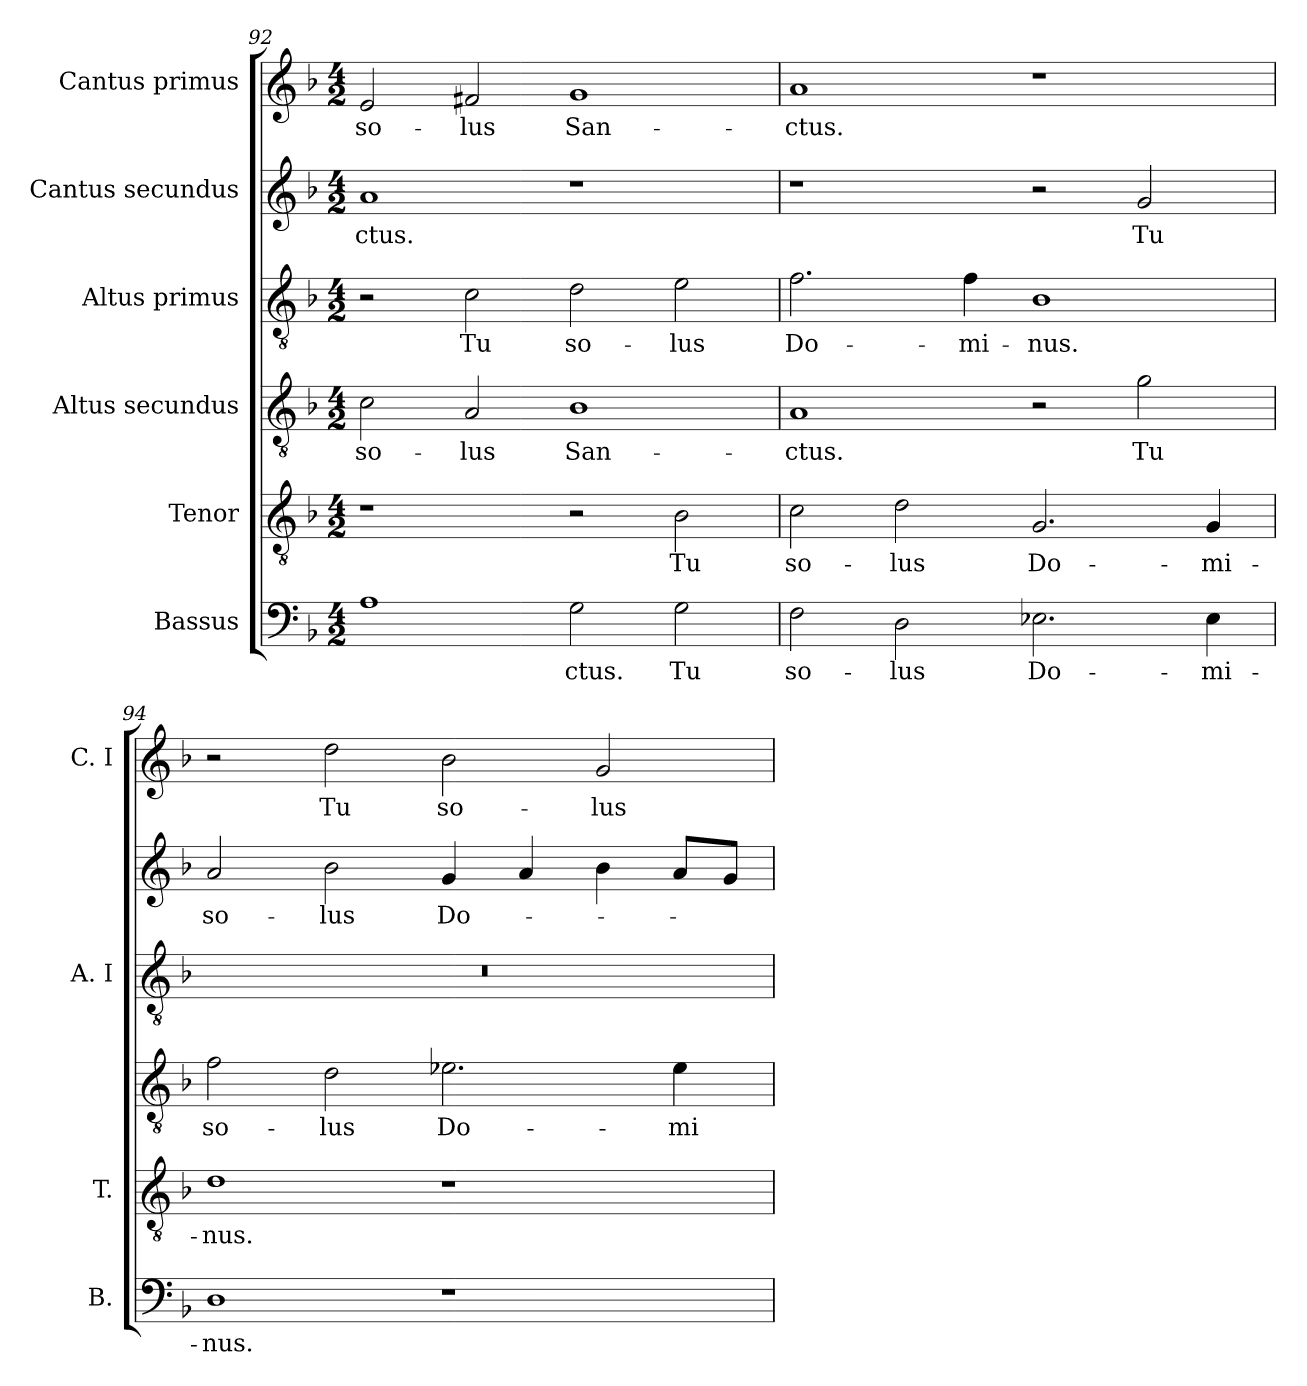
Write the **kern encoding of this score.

**kern	**text	**kern	**text	**kern	**text	**kern	**text	**kern	**text	**kern	**text
*part6	*part6	*part5	*part5	*part4	*part4	*part3	*part3	*part2	*part2	*part1	*part1
*staff6	*staff6	*staff5	*staff5	*staff4	*staff4	*staff3	*staff3	*staff2	*staff2	*staff1	*staff1
*I"Bassus	*	*I"Tenor	*	*I"Altus secundus	*	*I"Altus primus	*	*I"Cantus secundus	*	*I"Cantus primus	*
*I'B.	*	*I'T.	*	*	*	*I'A. I	*	*	*	*I'C. I	*
*clefF4	*	*clefGv2	*	*clefGv2	*	*clefGv2	*	*clefG2	*	*clefG2	*
*	*	*ITrd7c12	*	*ITrd7c12	*	*ITrd7c12	*	*	*	*	*
*k[b-]	*	*k[b-]	*	*k[b-]	*	*k[b-]	*	*k[b-]	*	*k[b-]	*
*d:	*	*d:	*	*d:	*	*d:	*	*d:	*	*d:	*
*M4/2	*	*M4/2	*	*M4/2	*	*M4/2	*	*M4/2	*	*M4/2	*
=92	=92	=92	=92	=92	=92	=92	=92	=92	=92	=92	=92
!	!	!	!	!	!LO:LY:b:color=#000000	!	!	!	!	!	!
!	!	!	!	!	!	!	!	!	!LO:LY:b:color=#000000	!	!
!	!	!	!	!	!	!	!	!	!	!	!LO:LY:b:color=#000000
1Ai	.	1r	.	2Ci\	so-	2r	.	1ai	-ctus.	2ei/	so-
!	!	!	!	!	!LO:LY:b:color=#000000	!	!	!	!	!	!
!	!	!	!	!	!	!	!LO:LY:b:color=#000000	!	!	!	!
!	!	!	!	!	!	!	!	!	!	!	!LO:LY:b:color=#000000
.	.	.	.	2AAi/	-lus	2Ci\	Tu	.	.	2f#Xi/	-lus
!	!LO:LY:b:color=#000000	!	!	!	!	!	!	!	!	!	!
!	!	!	!	!	!LO:LY:b:color=#000000	!	!	!	!	!	!
!	!	!	!	!	!	!	!LO:LY:b:color=#000000	!	!	!	!
!	!	!	!	!	!	!	!	!	!	!	!LO:LY:b:color=#000000
2Gi\	-ctus.	2r	.	1BB-i	San-	2Di\	so-	1r	.	1gi	San-
!	!LO:LY:b:color=#000000	!	!	!	!	!	!	!	!	!	!
!	!	!	!LO:LY:b:color=#000000	!	!	!	!	!	!	!	!
!	!	!	!	!	!	!	!LO:LY:b:color=#000000	!	!	!	!
2Gi\	Tu	2BB-i\	Tu	.	.	2Ei\	-lus	.	.	.	.
=93	=93	=93	=93	=93	=93	=93	=93	=93	=93	=93	=93
!	!LO:LY:b:color=#000000	!	!	!	!	!	!	!	!	!	!
!	!	!	!LO:LY:b:color=#000000	!	!	!	!	!	!	!	!
!	!	!	!	!	!LO:LY:b:color=#000000	!	!	!	!	!	!
!	!	!	!	!	!	!	!LO:LY:b:color=#000000	!	!	!	!
!	!	!	!	!	!	!	!	!	!	!	!LO:LY:b:color=#000000
2Fi\	so-	2Ci\	so-	1AAi	-ctus.	2.Fi\	Do-	1r	.	1ai	-ctus.
!	!LO:LY:b:color=#000000	!	!	!	!	!	!	!	!	!	!
!	!	!	!LO:LY:b:color=#000000	!	!	!	!	!	!	!	!
2Di\	-lus	2Di\	-lus	.	.	.	.	.	.	.	.
!	!	!	!	!	!	!	!LO:LY:b:color=#000000	!	!	!	!
.	.	.	.	.	.	4Fi\	-mi-	.	.	.	.
!	!LO:LY:b:color=#000000	!	!	!	!	!	!	!	!	!	!
!	!	!	!LO:LY:b:color=#000000	!	!	!	!	!	!	!	!
!	!	!	!	!	!	!	!LO:LY:b:color=#000000	!	!	!	!
2.E-Xi\	Do-	2.GGi/	Do-	2r	.	1BB-i	-nus.	2r	.	1r	.
!	!	!	!	!	!LO:LY:b:color=#000000	!	!	!	!	!	!
!	!	!	!	!	!	!	!	!	!LO:LY:b:color=#000000	!	!
.	.	.	.	2Gi\	Tu	.	.	2gi/	Tu	.	.
!	!LO:LY:b:color=#000000	!	!	!	!	!	!	!	!	!	!
!	!	!	!LO:LY:b:color=#000000	!	!	!	!	!	!	!	!
4E-i\	-mi-	4GGi/	-mi-	.	.	.	.	.	.	.	.
=94	=94	=94	=94	=94	=94	=94	=94	=94	=94	=94	=94
!	!LO:LY:b:color=#000000	!	!	!	!	!	!	!	!	!	!
!	!	!	!LO:LY:b:color=#000000	!	!	!	!	!	!	!	!
!	!	!	!	!	!LO:LY:b:color=#000000	!LO:N:vis=1	!	!	!	!	!
!	!	!	!	!	!	!	!	!	!LO:LY:b:color=#000000	!	!
1Di	-nus.	1Di	-nus.	2Fi\	so-	0r	.	2ai/	so-	2r	.
!	!	!	!	!	!LO:LY:b:color=#000000	!	!	!	!	!	!
!	!	!	!	!	!	!	!	!	!LO:LY:b:color=#000000	!	!
!	!	!	!	!	!	!	!	!	!	!	!LO:LY:b:color=#000000
.	.	.	.	2Di\	-lus	.	.	2b-i\	-lus	2ddi\	Tu
!	!	!	!	!	!LO:LY:b:color=#000000	!	!	!	!	!	!
!	!	!	!	!	!	!	!	!	!LO:LY:b:color=#000000	!	!
!	!	!	!	!	!	!	!	!	!	!	!LO:LY:b:color=#000000
1r	.	1r	.	2.E-Xi\	Do-	.	.	4gi/	Do-	2b-i\	so-
.	.	.	.	.	.	.	.	4ai/	.	.	.
!	!	!	!	!	!	!	!	!	!	!	!LO:LY:b:color=#000000
.	.	.	.	.	.	.	.	4b-i\	.	2gi/	-lus
!	!	!	!	!	!LO:LY:b:color=#000000	!	!	!	!	!	!
.	.	.	.	4E-i\	-mi-	.	.	8ai/L	.	.	.
.	.	.	.	.	.	.	.	8gi/J	.	.	.
=	=	=	=	=	=	=	=	=	=	=	=
*-	*-	*-	*-	*-	*-	*-	*-	*-	*-	*-	*-
